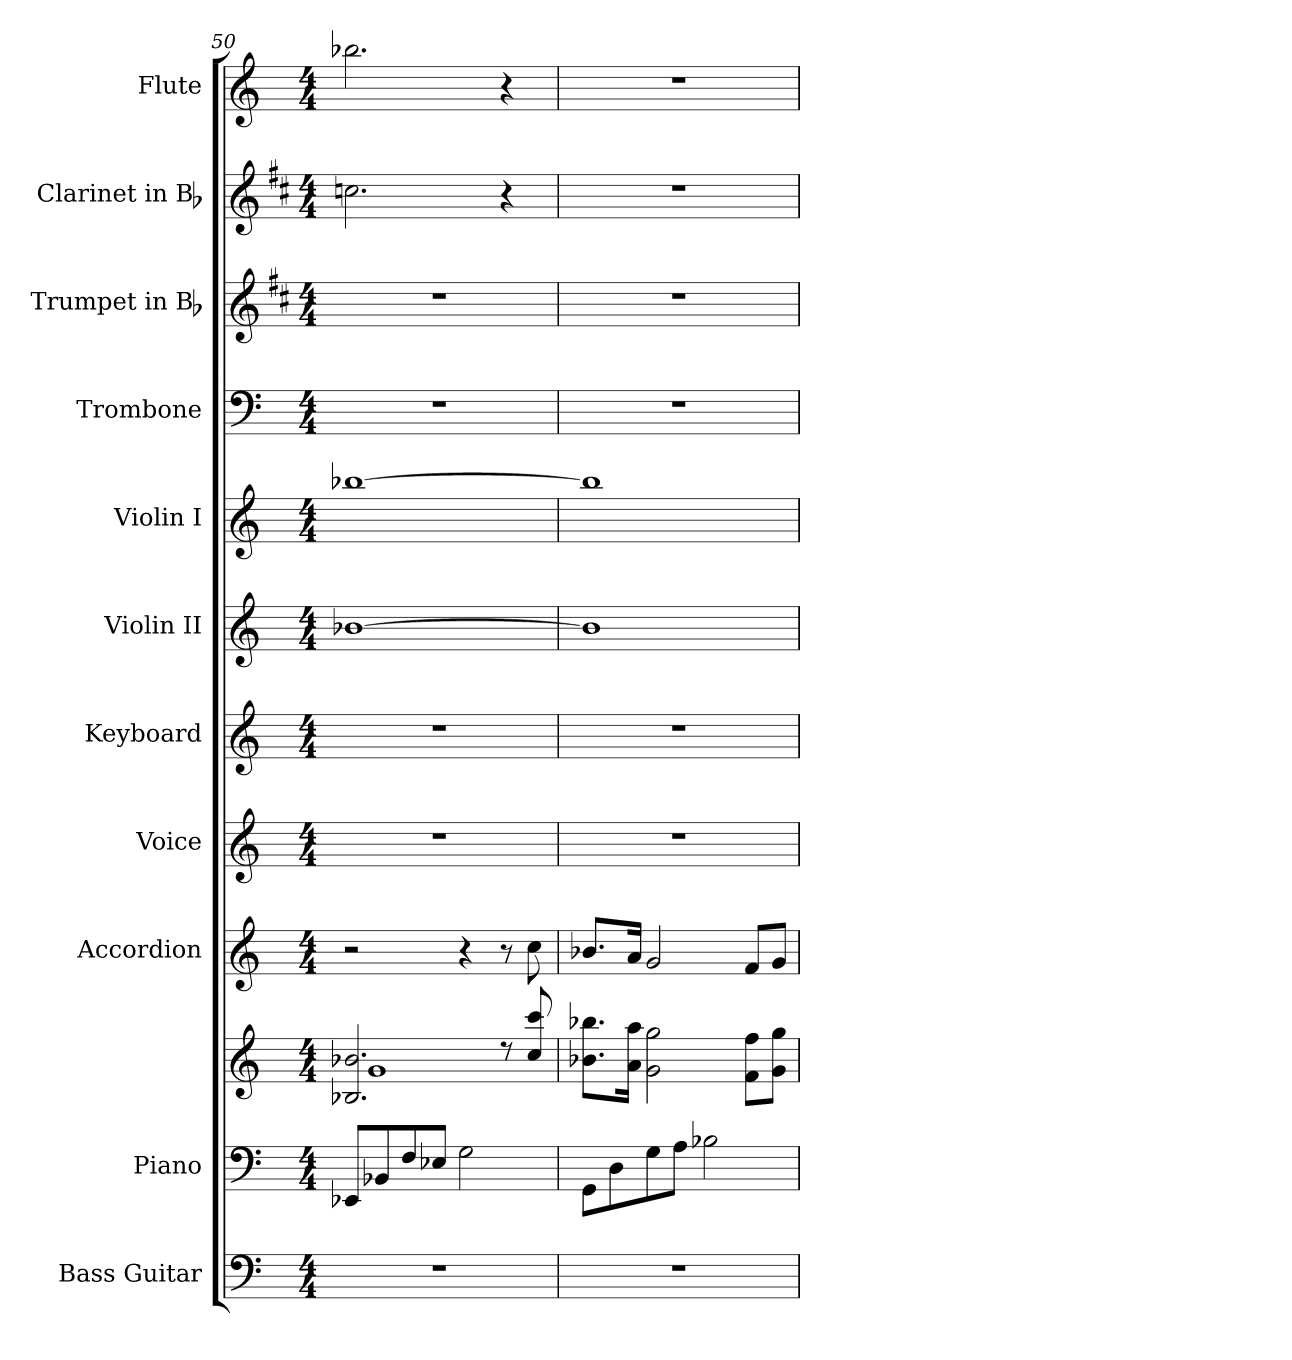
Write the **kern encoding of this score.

**kern	**kern	**kern	**kern	**kern	**kern	**kern	**kern	**kern	**kern	**kern	**kern
*part11	*part10	*part10	*part9	*part8	*part7	*part6	*part5	*part4	*part3	*part2	*part1
*staff12	*staff11	*staff10	*staff9	*staff8	*staff7	*staff6	*staff5	*staff4	*staff3	*staff2	*staff1
*I"Bass Guitar	*I"Piano	*	*I"Accordion	*I"Voice	*I"Keyboard	*I"Violin II	*I"Violin I	*I"Trombone	*I"Trumpet in Bb	*I"Clarinet in Bb	*I"Flute
*I'Bass	*I'Pno.	*	*I'Accord.	*I'Voice	*I'Kbd.	*I'Vln. II	*I'Vln. I	*I'Tbn.	*I'Tpt.	*I'Cl.	*I'Fl.
*clefF4	*clefF4	*clefG2	*clefG2	*clefG2	*clefG2	*clefG2	*clefG2	*clefF4	*clefG2	*clefG2	*clefG2
*ITrd7c12	*	*	*	*	*	*	*	*ITrd8c14	*ITrd1c2	*ITrd1c2	*
*k[]	*k[]	*k[]	*k[]	*k[]	*k[]	*k[]	*k[]	*k[]	*k[]	*k[]	*k[]
*C:	*C:	*C:	*C:	*C:	*C:	*C:	*C:	*C:	*C:	*C:	*C:
*M4/4	*M4/4	*M4/4	*M4/4	*M4/4	*M4/4	*M4/4	*M4/4	*M4/4	*M4/4	*M4/4	*M4/4
=50	=50	=50	=50	=50	=50	=50	=50	=50	=50	=50	=50
*	*	*^	*	*	*	*	*	*	*	*	*
1r	8EE-Xi/L	2.B-Xi/ 2.b-Xi	1gi	2r	1r	1r	[>1b-Xi	[>1bb-Xi	1r	1r	2.b-Xi\	2.bb-Xi\
.	8BB-Xi/	.	.	.	.	.	.	.	.	.	.	.
.	8Fi/	.	.	.	.	.	.	.	.	.	.	.
.	8E-Xi/J	.	.	.	.	.	.	.	.	.	.	.
.	2Gi\	.	.	4r	.	.	.	.	.	.	.	.
.	.	8r	.	8r	.	.	.	.	.	.	4r	4r
.	.	8cci/ 8ccci	.	8cci\	.	.	.	.	.	.	.	.
*	*	*v	*v	*	*	*	*	*	*	*	*	*
=51	=51	=51	=51	=51	=51	=51	=51	=51	=51	=51	=51
1r	8GGi\L	8.b-Xi\ 8.bb-XiL	8.b-Xi/L	1r	1r	1b-i]	1bb-i]	1r	1r	1r	1r
.	8Di\	.	.	.	.	.	.	.	.	.	.
.	.	16ai\ 16aaiJk	16ai/Jk	.	.	.	.	.	.	.	.
.	8Gi\	2gi\ 2ggi	2gi/	.	.	.	.	.	.	.	.
.	8Ai\J	.	.	.	.	.	.	.	.	.	.
.	2B-Xi\	.	.	.	.	.	.	.	.	.	.
.	.	8fi\ 8ffiL	8fi/L	.	.	.	.	.	.	.	.
.	.	8gi\ 8ggiJ	8gi/J	.	.	.	.	.	.	.	.
=	=	=	=	=	=	=	=	=	=	=	=
*-	*-	*-	*-	*-	*-	*-	*-	*-	*-	*-	*-
